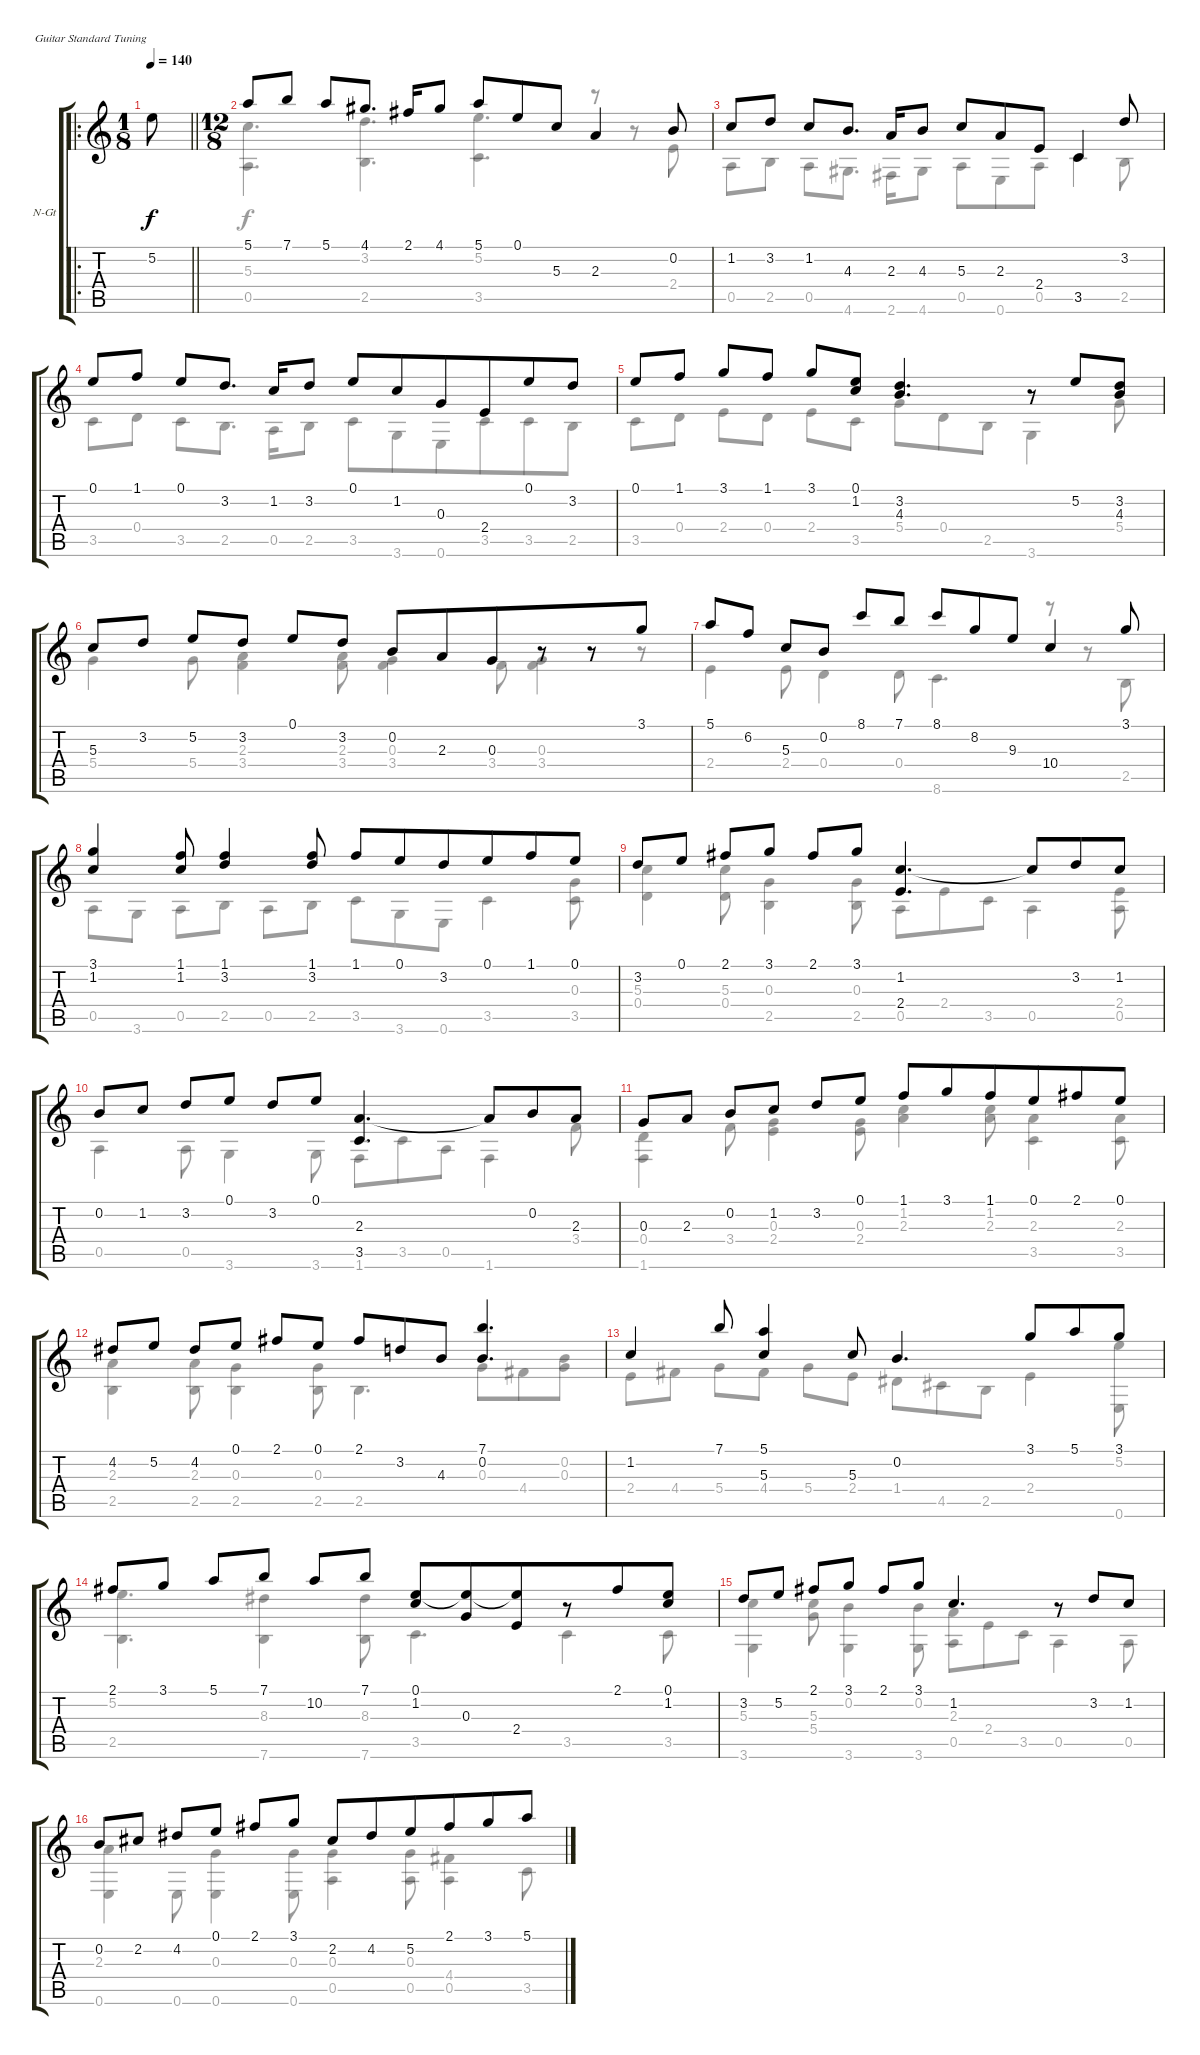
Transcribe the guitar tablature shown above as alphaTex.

\bracketExtendMode groupsimilarinstruments
\firstSystemTrackNameOrientation horizontal
\otherSystemsTrackNameOrientation horizontal
\track ("Gigue" "N-Gt") {instrument acousticguitarnylon}
\staff {score tabs}
\tuning (E4 B3 G3 D3 A2 E2)
\voice
\ro
\ts (1 8)
\beaming (8 2 2 2 2)
\tempo 140
\clef g2
\barLineRight lightlight
\ks c
5.2.8{dy f instrument acousticguitarnylon} |
\ts (12 8)
\beaming (8 2 2 2 6)
5.1.8 7.1.8 5.1.8 4.1.8{d} 2.1.16 4.1.8 5.1.8 0.1.8 5.3.8 2.3.4 0.2.8 |
1.2.8 3.2.8 1.2.8 4.3.8{d} 2.3.16 4.3.8 5.3.8 2.3.8 2.4.8 3.5.4 3.2.8 |
0.1.8 1.1.8 0.1.8 3.2.8{d} 1.2.16 3.2.8 0.1.8 1.2.8 0.3.8 2.4.8 0.1.8 3.2.8 |
0.1.8 1.1.8 3.1.8 1.1.8 3.1.8 (0.1 1.2).8 (3.2 4.3).4{d} r.8 5.2.8 (3.2 4.3).8 |
5.3.8 3.2.8 5.2.8 3.2.8 0.1.8 3.2.8 0.2.8 2.3.8 0.3.8 r.8 r.8 3.1.8 |
5.1.8 6.2.8 5.3.8 0.2.8 8.1.8 7.1.8 8.1.8 8.2.8 9.3.8 10.4.4 3.1.8 |
(3.1 1.2).4 (1.1 1.2).8 (1.1 3.2).4 (1.1 3.2).8 1.1.8 0.1.8 3.2.8 0.1.8 1.1.8 0.1.8 |
3.2.8 0.1.8 2.1.8 3.1.8 2.1.8 3.1.8 (1.2 2.4).4{d} 1.2{t}.8 3.2.8 1.2.8 |
0.2.8 1.2.8 3.2.8 0.1.8 3.2.8 0.1.8 (2.3 3.5).4{d} 2.3{t}.8 0.2.8 2.3.8 |
0.3.8 2.3.8 0.2.8 1.2.8 3.2.8 0.1.8 1.1.8 3.1.8 1.1.8 0.1.8 2.1.8 0.1.8 |
4.2.8 5.2.8 4.2.8 0.1.8 2.1.8 0.1.8 2.1.8 3.2.8 4.3.8 (7.1 0.2).4{d} |
1.2.4 7.1.8 (5.1 5.3).4 5.3.8 0.2.4{d} 3.1.8 5.1.8 3.1.8 |
2.1.8 3.1.8 5.1.8 7.1.8 10.2.8 7.1.8 (0.1 1.2).8 (0.1{t} 0.3).8 (0.1{t} 2.4).8 r.8 2.1.8 (0.1 1.2).8 |
3.2.8 5.2.8 2.1.8 3.1.8 2.1.8 3.1.8 1.2.4{d} r.8 3.2.8 1.2.8 |
0.2.8 2.2.8 4.2.8 0.1.8 2.1.8 3.1.8 2.2.8 4.2.8 5.2.8 2.1.8 3.1.8 5.1.8
\voice
\clef g2
\ottava regular
\simile none
\barLineRight lightlight
\ks c
|
(5.3 0.5).4{d} (3.2 2.5).4{d} (5.2 3.5).4{d} r.8 r.8 2.4.8 |
0.5.8 2.5.8 0.5.8 4.6.8{d} 2.6.16 4.6.8 0.5.8 0.6.8 0.5.8 3.5.4 2.5.8 |
3.5.8 0.4.8 3.5.8 2.5.8{d} 0.5.16 2.5.8 3.5.8 3.6.8 0.6.8 3.5.8 3.5.8 2.5.8 |
3.5.8 0.4.8 2.4.8 0.4.8 2.4.8 3.5.8 5.4.8 0.4.8 2.5.8 3.6.4 5.4.8 |
5.4.4 5.4.8 (2.3 3.4).4 (2.3 3.4).8 (0.3 3.4).4 3.4.8 (0.3 3.4).4 r.8 |
2.4.4 2.4.8 0.4.4 0.4.8 8.6.4{d} r.8 r.8 2.5.8 |
0.5.8 3.6.8 0.5.8 2.5.8 0.5.8 2.5.8 3.5.8 3.6.8 0.6.8 3.5.4 (0.3 3.5).8 |
(5.3 0.4).4 (5.3 0.4).8 (0.3 2.5).4 (0.3 2.5).8 0.5.8 2.4.8 3.5.8 0.5.4 (2.4 0.5).8 |
0.5.4 0.5.8 3.6.4 3.6.8 1.6.8 3.5.8 0.5.8 1.6.4 3.4.8 |
(0.4 1.6).4 3.4.8 (0.3 2.4).4 (0.3 2.4).8 (1.2 2.3).4 (1.2 2.3).8 (2.3 3.5).4 (2.3 3.5).8 |
(2.3 2.5).4 (2.3 2.5).8 (0.3 2.5).4 (0.3 2.5).8 2.5.4{d} 0.3.8 4.4.8 (0.2 0.3).8 |
2.4.8 4.4.8 5.4.8 4.4.8 5.4.8 2.4.8 1.4.8 4.5.8 2.5.8 2.4.4 (5.2 0.6).8 |
(5.2 2.5).4{d} (8.3 7.6).4 (8.3 7.6).8 3.5.4{d} 3.5.4 3.5.8 |
(5.3 3.6).4 (5.3 5.4).8 (0.2 3.6).4 (0.2 3.6).8 (2.3 0.5).8 2.4.8 3.5.8 0.5.4 0.5.8 |
(2.3 0.6).4 0.6.8 (0.3 0.6).4 (0.3 0.6).8 (0.3 0.5).4 (0.3 0.5).8 (4.4 0.5).4 3.5.8
